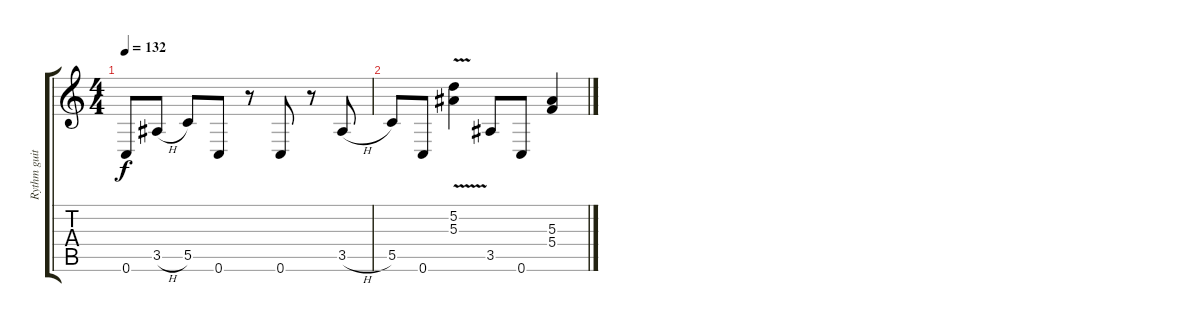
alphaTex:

\track ("Rythm guitar" "Rythm guit") {instrument overdrivenguitar}
\staff {score tabs}
\tuning (D4 A3 F3 C3 G2 C2) {hide}
\ts (4 4)
\tempo 132
\clef g2
\ks c
0.6.8{dy f} 3.5{h}.8 5.5.8 0.6.8 r.8 0.6.8 r.8 3.5{h}.8 |
5.5.8 0.6.8 (5.2{v} 5.3{v}).4 3.5.8 0.6.8 (5.3 5.4).4
